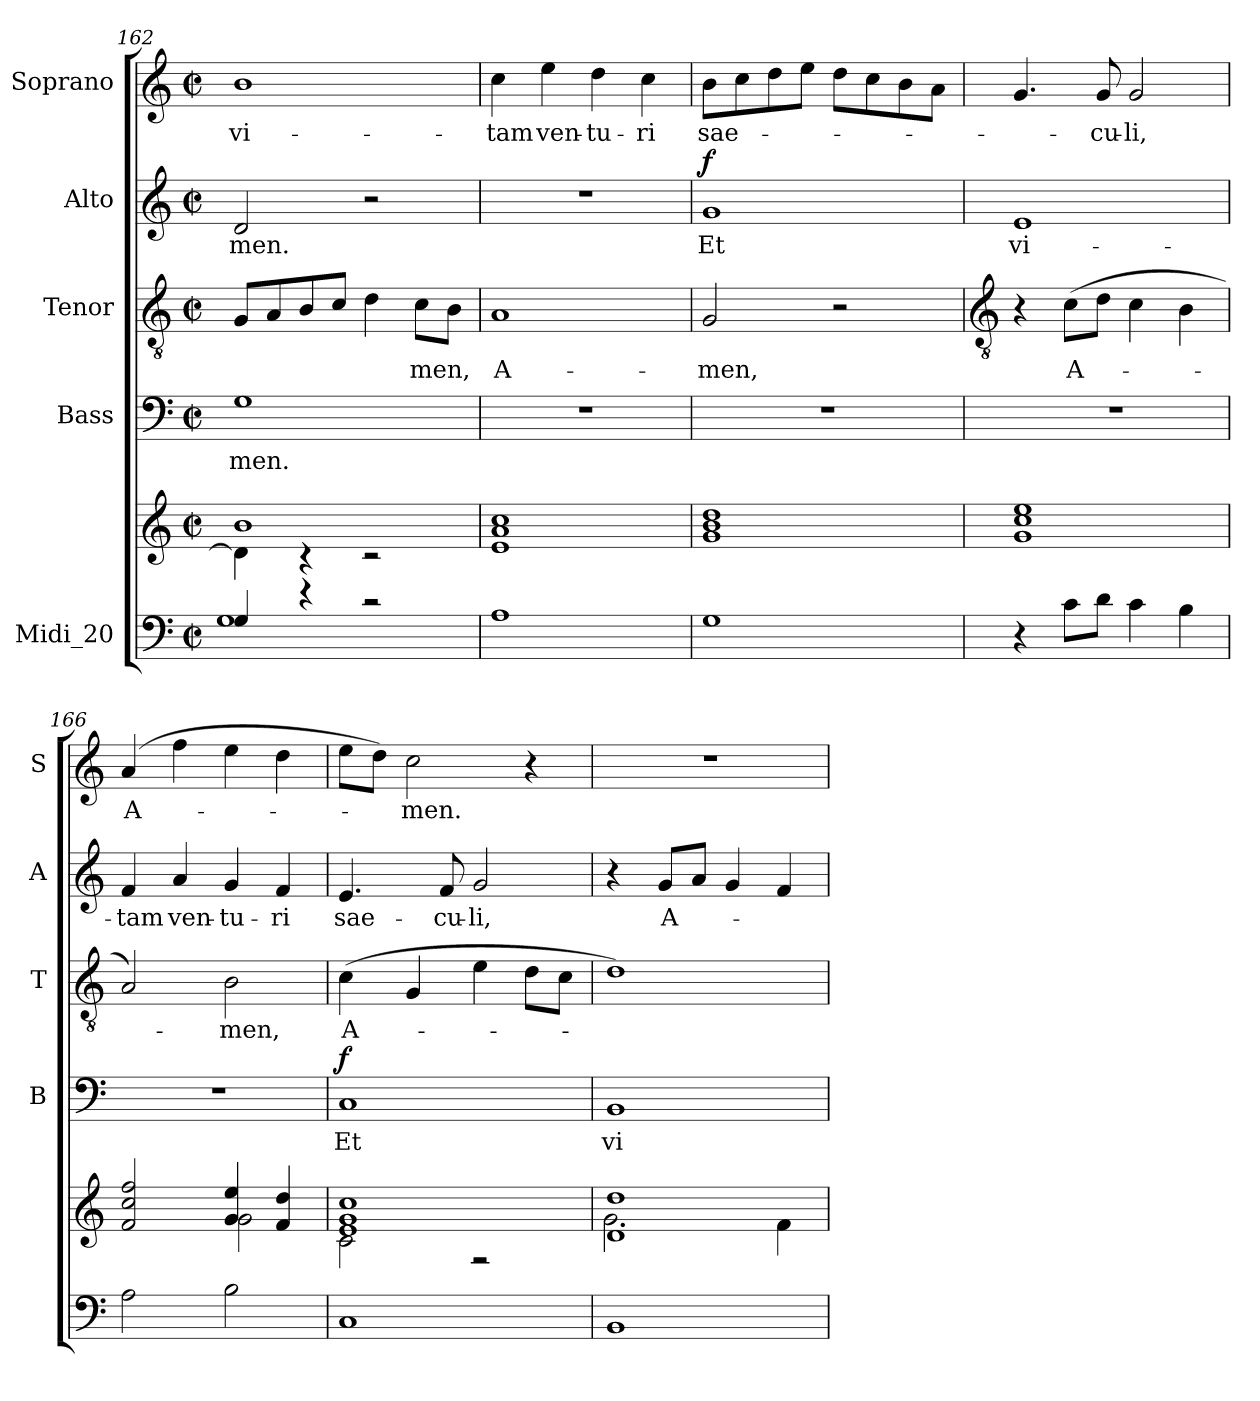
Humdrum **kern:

**kern	**kern	**kern	**text	**dynam	**kern	**text	**kern	**text	**dynam	**kern	**text
*part5	*part5	*part4	*part4	*part4	*part3	*part3	*part2	*part2	*part2	*part1	*part1
*staff6	*staff5	*staff4	*staff4	*staff4	*staff3	*staff3	*staff2	*staff2	*staff2	*staff1	*staff1
*I"Midi_20	*	*I"Bass	*	*	*I"Tenor	*	*I"Alto	*	*	*I"Soprano	*
*	*	*I'B	*	*	*I'T	*	*I'A	*	*	*I'S	*
*clefF4	*clefG2	*clefF4	*	*	*clefGv2	*	*clefG2	*	*	*clefG2	*
*k[]	*k[]	*k[]	*	*	*k[]	*	*k[]	*	*	*k[]	*
*C:	*C:	*C:	*	*	*C:	*	*C:	*	*	*C:	*
*M2/2	*M2/2	*M2/2	*	*	*M2/2	*	*M2/2	*	*	*M2/2	*
*met(c|)	*met(c|)	*met(c|)	*	*	*met(c|)	*	*met(c|)	*	*	*met(c|)	*
=162	=162	=162	=162	=162	=162	=162	=162	=162	=162	=162	=162
*^	*^	*	*	*	*	*	*	*	*	*	*
!	!	!	!	!	!LO:LY:b	!	!	!	!	!LO:LY:b	!	!	!LO:LY:b
4G/	1G\	1b/	4d\]	1G	men.	.	8GL	.	2d	men.	.	1b	vi-
.	.	.	.	.	.	.	8A	.	.	.	.	.	.
4r	.	.	4r	.	.	.	8B	.	.	.	.	.	.
.	.	.	.	.	.	.	8cJ	.	.	.	.	.	.
2r	.	.	2r	.	.	.	4d	.	2r	.	.	.	.
!	!	!	!	!	!	!	!	!LO:LY:b	!	!	!	!	!
.	.	.	.	.	.	.	8cL	men,	.	.	.	.	.
.	.	.	.	.	.	.	8BJ	.	.	.	.	.	.
=163	=163	=163	=163	=163	=163	=163	=163	=163	=163	=163	=163	=163	=163
!	!	!	!	!	!	!	!	!LO:LY:b	!	!	!	!	!LO:LY:b
1A/	1ryy	1e/ 1a/ 1cc/	1ryy	1r	.	.	1A	A-	1r	.	.	4cc	-tam
!	!	!	!	!	!	!	!	!	!	!	!	!	!LO:LY:b
.	.	.	.	.	.	.	.	.	.	.	.	4ee	ven-
!	!	!	!	!	!	!	!	!	!	!	!	!	!LO:LY:b
.	.	.	.	.	.	.	.	.	.	.	.	4dd	-tu-
!	!	!	!	!	!	!	!	!	!	!	!	!	!LO:LY:b
.	.	.	.	.	.	.	.	.	.	.	.	4cc	-ri
=164	=164	=164	=164	=164	=164	=164	=164	=164	=164	=164	=164	=164	=164
!	!	!	!	!	!	!	!	!LO:LY:b	!	!LO:LY:b	!LO:DY:b	!	!LO:LY:b
1G/	1ryy	1g/ 1b/ 1dd/	1ryy	1r	.	.	2G	-men,	1g	Et	f	8bL	sae-
.	.	.	.	.	.	.	.	.	.	.	.	8cc	.
.	.	.	.	.	.	.	.	.	.	.	.	8dd	.
.	.	.	.	.	.	.	.	.	.	.	.	8eeJ	.
.	.	.	.	.	.	.	2r	.	.	.	.	8ddL	.
.	.	.	.	.	.	.	.	.	.	.	.	8cc	.
.	.	.	.	.	.	.	.	.	.	.	.	8b	.
.	.	.	.	.	.	.	.	.	.	.	.	8aJ	.
*v	*v	*	*	*	*	*	*	*	*	*	*	*	*
!!LO:LB:g=z
=165	=165	=165	=165	=165	=165	=165	=165	=165	=165	=165	=165	=165
*	*	*	*	*	*	*clefGv2	*	*	*	*	*	*
!	!	!	!	!	!	!	!	!	!LO:LY:b	!	!	!
4r	1g/ 1cc/ 1ee/	1ryy	1r	.	.	4r	.	1e	vi-	.	4.g	.
!	!	!	!	!	!	!	!LO:LY:b	!	!	!	!	!
8cL	.	.	.	.	.	(>8cL	A-	.	.	.	.	.
!	!	!	!	!	!	!	!	!	!	!	!	!LO:LY:b
8dJ	.	.	.	.	.	8dJ	.	.	.	.	8g	cu-
!	!	!	!	!	!	!	!	!	!	!	!	!LO:LY:b
4c	.	.	.	.	.	4c	.	.	.	.	2g	-li,
4B	.	.	.	.	.	4B	.	.	.	.	.	.
=166	=166	=166	=166	=166	=166	=166	=166	=166	=166	=166	=166	=166
!	!	!	!	!	!	!	!	!	!LO:LY:b	!	!	!LO:LY:b
2A	2f/ 2cc/ 2ff/	2ryy	1r	.	.	2A)	.	4f	-tam	.	(>4a	A-
!	!	!	!	!	!	!	!	!	!LO:LY:b	!	!	!
.	.	.	.	.	.	.	.	4a	ven-	.	4ff	.
!	!	!	!	!	!	!	!LO:LY:b	!	!LO:LY:b	!	!	!
2B	4g/ 4ee/	2g\	.	.	.	2B	men,	4g	-tu-	.	4ee	.
!	!	!	!	!	!	!	!	!	!LO:LY:b	!	!	!
.	4f/ 4dd/	.	.	.	.	.	.	4f	-ri	.	4dd	.
=167	=167	=167	=167	=167	=167	=167	=167	=167	=167	=167	=167	=167
!	!	!	!	!LO:LY:b	!LO:DY:b	!	!LO:LY:b	!	!LO:LY:b	!	!	!
1C	1e/ 1g/ 1cc/	2c\	1C	Et	f	(>4c	A-	4.e	sae-	.	8eeL	.
.	.	.	.	.	.	.	.	.	.	.	8ddJ)	.
!	!	!	!	!	!	!	!	!	!	!	!	!LO:LY:b
.	.	.	.	.	.	4G	.	.	.	.	2cc	men.
!	!	!	!	!	!	!	!	!	!LO:LY:b	!	!	!
.	.	.	.	.	.	.	.	8f	-cu-	.	.	.
!	!	!	!	!	!	!	!	!	!LO:LY:b	!	!	!
.	.	2r	.	.	.	4e	.	2g	-li,	.	.	.
.	.	.	.	.	.	8dL	.	.	.	.	4r	.
.	.	.	.	.	.	8cJ	.	.	.	.	.	.
=168	=168	=168	=168	=168	=168	=168	=168	=168	=168	=168	=168	=168
!	!	!	!	!LO:LY:b	!	!	!	!	!	!	!	!
1BB	1d/ 1dd/	2.g\	1BB	vi-	.	1d)	.	4r	.	.	1r	.
!	!	!	!	!	!	!	!	!	!LO:LY:b	!	!	!
.	.	.	.	.	.	.	.	8gL	A-	.	.	.
.	.	.	.	.	.	.	.	8aJ	.	.	.	.
.	.	.	.	.	.	.	.	4g	.	.	.	.
.	.	4f\	.	.	.	.	.	4f	.	.	.	.
*	*v	*v	*	*	*	*	*	*	*	*	*	*
=	=	=	=	=	=	=	=	=	=	=	=
*-	*-	*-	*-	*-	*-	*-	*-	*-	*-	*-	*-
